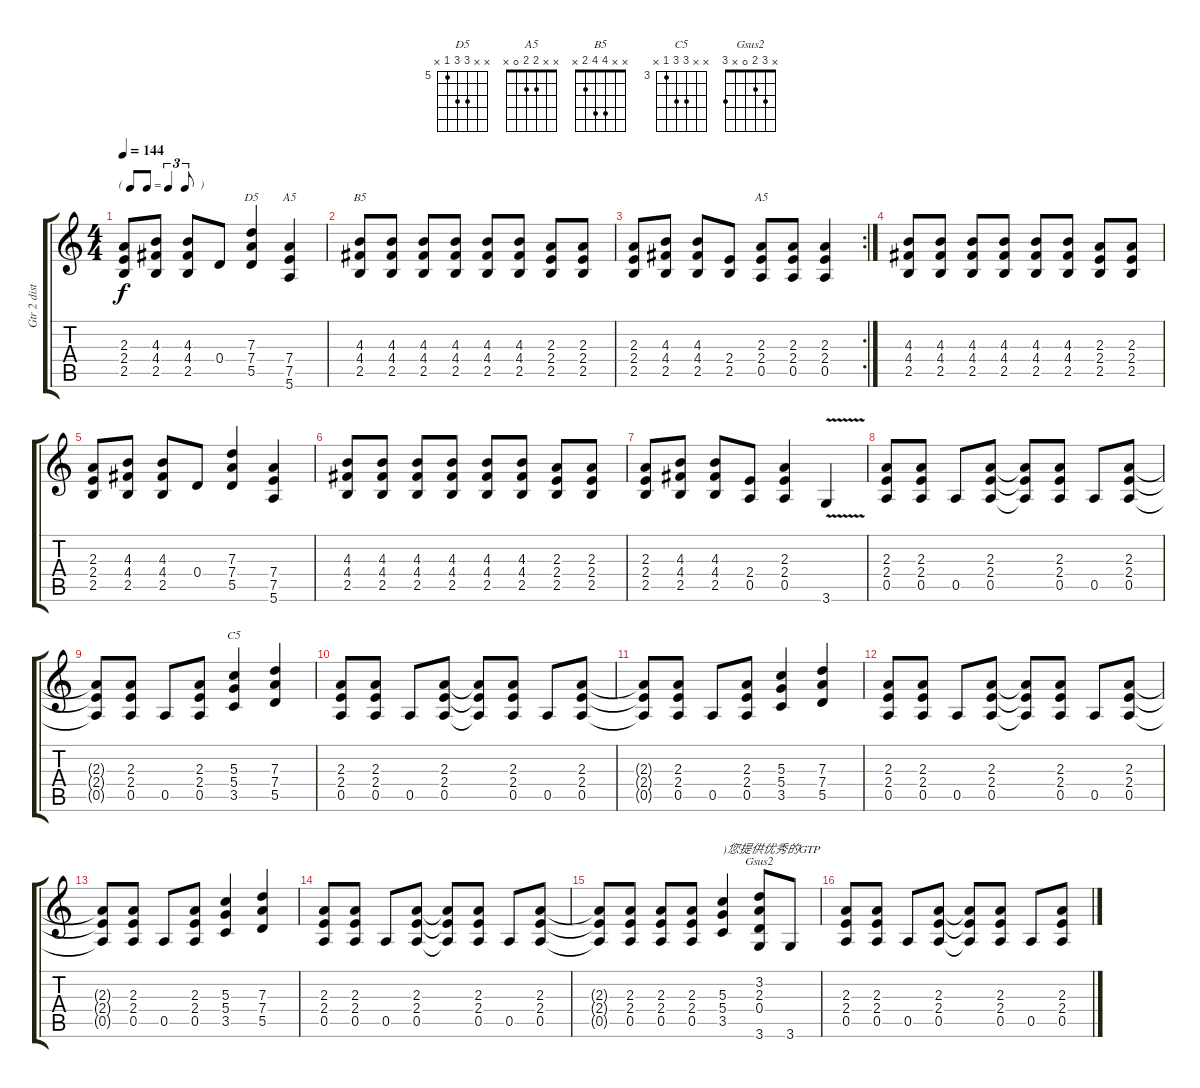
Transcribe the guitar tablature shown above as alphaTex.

\track ("Gtr 2 distorsion" "Gtr 2 dist") {instrument distortionguitar}
\staff {score tabs}
\tuning (E4 B3 G3 D3 A2 E2) {hide}
\chord ("D5" x x 7 7 5 x) {firstfret 5}
\chord ("A5" x x x 7 7 5) {firstfret 5}
\chord ("B5" x x 4 4 2 x)
\chord ("A5" x x 2 2 0 x)
\chord ("C5" x x 5 5 3 x) {firstfret 3}
\chord ("Gsus2" x 3 2 0 x 3)
\ts (4 4)
\tf triplet8th
\tempo 144
\clef g2
\ks c
(2.3 2.4 2.5).8{dy f} (4.3 4.4 2.5).8 (4.3 4.4 2.5).8 0.4.8 (7.3 7.4 5.5).4{ch "D5"} (7.4 7.5 5.6).4{ch "A5"} |
(4.3 4.4 2.5).8{ch "B5"} (4.3 4.4 2.5).8 (4.3 4.4 2.5).8 (4.3 4.4 2.5).8 (4.3 4.4 2.5).8 (4.3 4.4 2.5).8 (2.3 2.4 2.5).8 (2.3 2.4 2.5).8 |
\rc 2
(2.3 2.4 2.5).8 (4.3 4.4 2.5).8 (4.3 4.4 2.5).8 (2.4 2.5).8 (2.3 2.4 0.5).8{ch "A5"} (2.3 2.4 0.5).8 (2.3 2.4 0.5).4 |
(4.3 4.4 2.5).8 (4.3 4.4 2.5).8 (4.3 4.4 2.5).8 (4.3 4.4 2.5).8 (4.3 4.4 2.5).8 (4.3 4.4 2.5).8 (2.3 2.4 2.5).8 (2.3 2.4 2.5).8 |
(2.3 2.4 2.5).8 (4.3 4.4 2.5).8 (4.3 4.4 2.5).8 0.4.8 (7.3 7.4 5.5).4 (7.4 7.5 5.6).4 |
(4.3 4.4 2.5).8 (4.3 4.4 2.5).8 (4.3 4.4 2.5).8 (4.3 4.4 2.5).8 (4.3 4.4 2.5).8 (4.3 4.4 2.5).8 (2.3 2.4 2.5).8 (2.3 2.4 2.5).8 |
(2.3 2.4 2.5).8 (4.3 4.4 2.5).8 (4.3 4.4 2.5).8 (2.4 0.5).8 (2.3 2.4 0.5).4 3.6{v}.4 |
(2.3 2.4 0.5).8 (2.3 2.4 0.5).8 0.5.8 (2.3 2.4 0.5).8 (2.3{t} 2.4{t} 0.5{t}).8 (2.3 2.4 0.5).8 0.5.8 (2.3 2.4 0.5).8 |
(2.3{t} 2.4{t} 0.5{t}).8 (2.3 2.4 0.5).8 0.5.8 (2.3 2.4 0.5).8 (5.3 5.4 3.5).4{ch "C5"} (7.3 7.4 5.5).4 |
(2.3 2.4 0.5).8 (2.3 2.4 0.5).8 0.5.8 (2.3 2.4 0.5).8 (2.3{t} 2.4{t} 0.5{t}).8 (2.3 2.4 0.5).8 0.5.8 (2.3 2.4 0.5).8 |
(2.3{t} 2.4{t} 0.5{t}).8 (2.3 2.4 0.5).8 0.5.8 (2.3 2.4 0.5).8 (5.3 5.4 3.5).4 (7.3 7.4 5.5).4 |
(2.3 2.4 0.5).8 (2.3 2.4 0.5).8 0.5.8 (2.3 2.4 0.5).8 (2.3{t} 2.4{t} 0.5{t}).8 (2.3 2.4 0.5).8 0.5.8 (2.3 2.4 0.5).8 |
(2.3{t} 2.4{t} 0.5{t}).8 (2.3 2.4 0.5).8 0.5.8 (2.3 2.4 0.5).8 (5.3 5.4 3.5).4 (7.3 7.4 5.5).4 |
(2.3 2.4 0.5).8 (2.3 2.4 0.5).8 0.5.8 (2.3 2.4 0.5).8 (2.3{t} 2.4{t} 0.5{t}).8 (2.3 2.4 0.5).8 0.5.8 (2.3 2.4 0.5).8 |
(2.3{t} 2.4{t} 0.5{t}).8 (2.3 2.4 0.5).8 (2.3 2.4 0.5).8 (2.3 2.4 0.5).8 (5.3 5.4 3.5).4{txt ")您提供优秀的GTP"} (3.2 2.3 0.4 3.6).8{ch "Gsus2"} 3.6.8 |
(2.3 2.4 0.5).8 (2.3 2.4 0.5).8 0.5.8 (2.3 2.4 0.5).8 (2.3{t} 2.4{t} 0.5{t}).8 (2.3 2.4 0.5).8 0.5.8 (2.3 2.4 0.5).8
